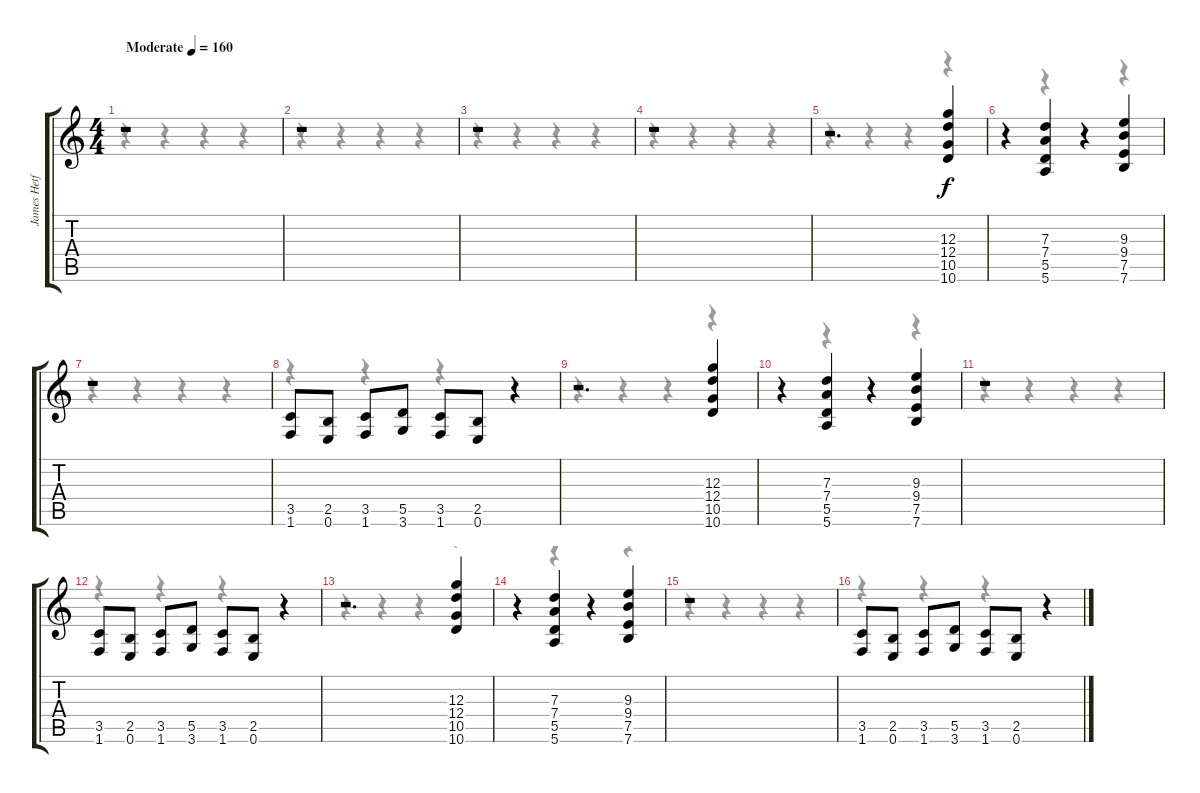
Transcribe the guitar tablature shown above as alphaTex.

\track ("James Hetfield" "James Hetf") {instrument distortionguitar}
\staff {score tabs}
\tuning (E4 B3 G3 D3 A2 E2) {hide}
\voice
\ts (4 4)
\tempo (160 "Moderate")
\clef g2
\ks c
r.1{dy f instrument distortionguitar} |
r.1 |
r.1 |
r.1 |
r.2{d} (12.3 12.4 10.5 10.6).4 |
r.4 (7.3 7.4 5.5 5.6).4 r.4 (9.3 9.4 7.5 7.6).4 |
r.1 |
(3.5 1.6).8 (2.5 0.6).8 (3.5 1.6).8 (5.5 3.6).8 (3.5 1.6).8 (2.5 0.6).8 r.4 |
r.2{d} (12.3 12.4 10.5 10.6).4 |
r.4 (7.3 7.4 5.5 5.6).4 r.4 (9.3 9.4 7.5 7.6).4 |
r.1 |
(3.5 1.6).8 (2.5 0.6).8 (3.5 1.6).8 (5.5 3.6).8 (3.5 1.6).8 (2.5 0.6).8 r.4 |
r.2{d} (12.3 12.4 10.5 10.6).4 |
r.4 (7.3 7.4 5.5 5.6).4 r.4 (9.3 9.4 7.5 7.6).4 |
r.1 |
(3.5 1.6).8 (2.5 0.6).8 (3.5 1.6).8 (5.5 3.6).8 (3.5 1.6).8 (2.5 0.6).8 r.4
\voice
\clef g2
\ottava regular
\simile none
\ks c
r.4{dy f} r.4 r.4 r.4 |
r.4 r.4 r.4 r.4 |
r.4 r.4 r.4 r.4 |
r.4 r.4 r.4 r.4 |
r.4 r.4 r.4 r.4 |
r.4 r.4 r.4 r.4 |
r.4 r.4 r.4 r.4 |
r.4 r.4 r.4 r.4 |
r.4 r.4 r.4 r.4 |
r.4 r.4 r.4 r.4 |
r.4 r.4 r.4 r.4 |
r.4 r.4 r.4 r.4 |
r.4 r.4 r.4 r.4 |
r.4 r.4 r.4 r.4 |
r.4 r.4 r.4 r.4 |
r.4 r.4 r.4 r.4
